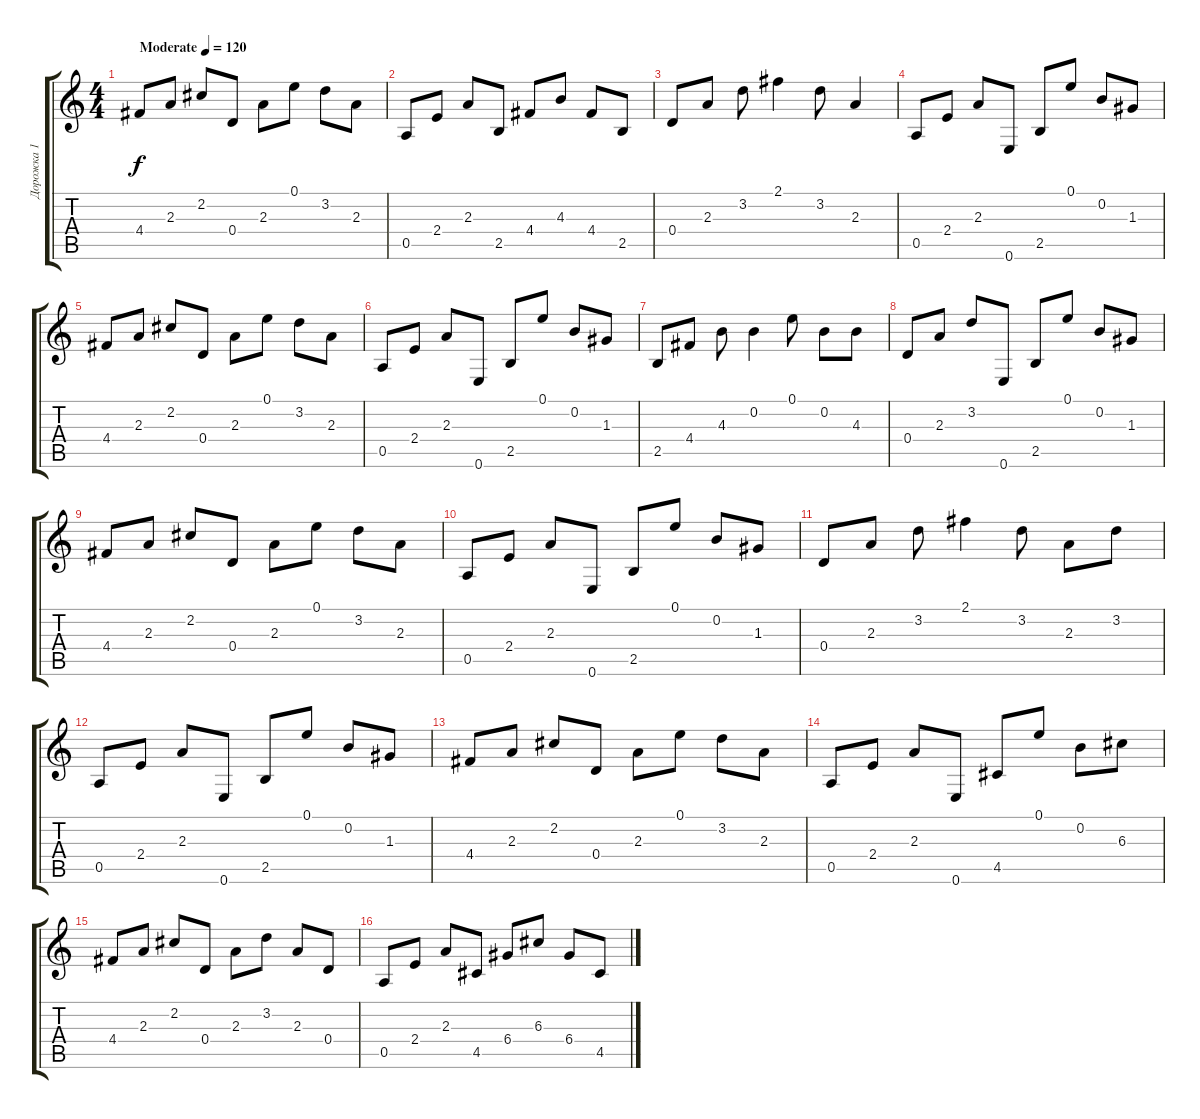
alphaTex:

\track ("Дорожка 1" "Дорожка 1") {instrument acousticguitarsteel}
\staff {score tabs}
\tuning (E4 B3 G3 D3 A2 E2) {hide}
\ts (4 4)
\tempo (120 "Moderate")
\clef g2
\ks c
4.4.8{dy f instrument acousticguitarsteel} 2.3.8 2.2.8 0.4.8 2.3.8 0.1.8 3.2.8 2.3.8 |
0.5.8 2.4.8 2.3.8 2.5.8 4.4.8 4.3.8 4.4.8 2.5.8 |
0.4.8 2.3.8 3.2.8 2.1.4 3.2.8 2.3.4 |
0.5.8 2.4.8 2.3.8 0.6.8 2.5.8 0.1.8 0.2.8 1.3.8 |
4.4.8 2.3.8 2.2.8 0.4.8 2.3.8 0.1.8 3.2.8 2.3.8 |
0.5.8 2.4.8 2.3.8 0.6.8 2.5.8 0.1.8 0.2.8 1.3.8 |
2.5.8 4.4.8 4.3.8 0.2.4 0.1.8 0.2.8 4.3.8 |
0.4.8 2.3.8 3.2.8 0.6.8 2.5.8 0.1.8 0.2.8 1.3.8 |
4.4.8 2.3.8 2.2.8 0.4.8 2.3.8 0.1.8 3.2.8 2.3.8 |
0.5.8 2.4.8 2.3.8 0.6.8 2.5.8 0.1.8 0.2.8 1.3.8 |
0.4.8 2.3.8 3.2.8 2.1.4 3.2.8 2.3.8 3.2.8 |
0.5.8 2.4.8 2.3.8 0.6.8 2.5.8 0.1.8 0.2.8 1.3.8 |
4.4.8 2.3.8 2.2.8 0.4.8 2.3.8 0.1.8 3.2.8 2.3.8 |
0.5.8 2.4.8 2.3.8 0.6.8 4.5.8 0.1.8 0.2.8 6.3.8 |
4.4.8 2.3.8 2.2.8 0.4.8 2.3.8 3.2.8 2.3.8 0.4.8 |
0.5.8 2.4.8 2.3.8 4.5.8 6.4.8 6.3.8 6.4.8 4.5.8
